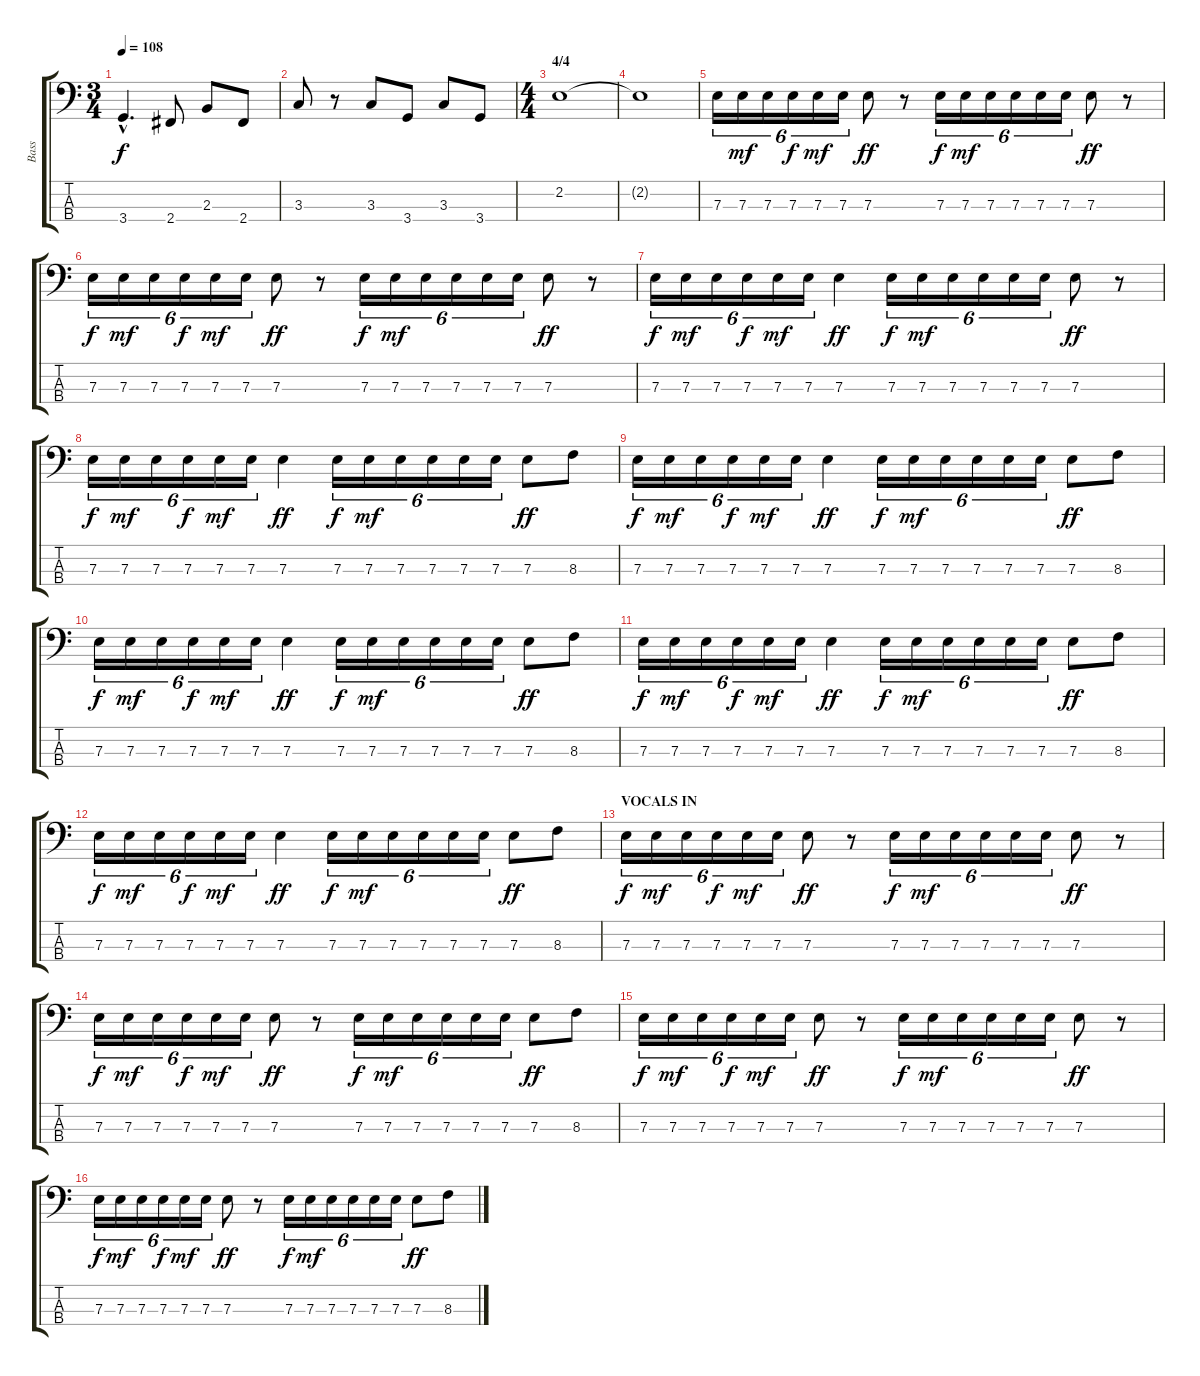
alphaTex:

\track ("Bass" "Bass") {instrument electricbassfinger}
\staff {score tabs}
\tuning (G2 D2 A1 E1) {hide}
\ts (3 4)
\tempo 108
\clef f4
\ks c
3.4{hac}.4{d dy f} 2.4.8 2.3.8 2.4.8 |
3.3.8 r.8 3.3.8 3.4.8 3.3.8 3.4.8 |
\ts (4 4)
\section ("" "4/4")
2.2.1 |
2.2{t}.1 |
7.3.16{tu (6 4)} 7.3.16{tu (6 4) dy mf} 7.3.16{tu (6 4)} 7.3.16{tu (6 4) dy f} 7.3.16{tu (6 4) dy mf} 7.3.16{tu (6 4)} 7.3.8{dy ff} r.8 7.3.16{tu (6 4) dy f} 7.3.16{tu (6 4) dy mf} 7.3.16{tu (6 4)} 7.3.16{tu (6 4)} 7.3.16{tu (6 4)} 7.3.16{tu (6 4)} 7.3.8{dy ff} r.8 |
7.3.16{tu (6 4) dy f} 7.3.16{tu (6 4) dy mf} 7.3.16{tu (6 4)} 7.3.16{tu (6 4) dy f} 7.3.16{tu (6 4) dy mf} 7.3.16{tu (6 4)} 7.3.8{dy ff} r.8 7.3.16{tu (6 4) dy f} 7.3.16{tu (6 4) dy mf} 7.3.16{tu (6 4)} 7.3.16{tu (6 4)} 7.3.16{tu (6 4)} 7.3.16{tu (6 4)} 7.3.8{dy ff} r.8 |
7.3.16{tu (6 4) dy f} 7.3.16{tu (6 4) dy mf} 7.3.16{tu (6 4)} 7.3.16{tu (6 4) dy f} 7.3.16{tu (6 4) dy mf} 7.3.16{tu (6 4)} 7.3.4{dy ff} 7.3.16{tu (6 4) dy f} 7.3.16{tu (6 4) dy mf} 7.3.16{tu (6 4)} 7.3.16{tu (6 4)} 7.3.16{tu (6 4)} 7.3.16{tu (6 4)} 7.3.8{dy ff} r.8 |
7.3.16{tu (6 4) dy f} 7.3.16{tu (6 4) dy mf} 7.3.16{tu (6 4)} 7.3.16{tu (6 4) dy f} 7.3.16{tu (6 4) dy mf} 7.3.16{tu (6 4)} 7.3.4{dy ff} 7.3.16{tu (6 4) dy f} 7.3.16{tu (6 4) dy mf} 7.3.16{tu (6 4)} 7.3.16{tu (6 4)} 7.3.16{tu (6 4)} 7.3.16{tu (6 4)} 7.3.8{dy ff} 8.3.8 |
7.3.16{tu (6 4) dy f} 7.3.16{tu (6 4) dy mf} 7.3.16{tu (6 4)} 7.3.16{tu (6 4) dy f} 7.3.16{tu (6 4) dy mf} 7.3.16{tu (6 4)} 7.3.4{dy ff} 7.3.16{tu (6 4) dy f} 7.3.16{tu (6 4) dy mf} 7.3.16{tu (6 4)} 7.3.16{tu (6 4)} 7.3.16{tu (6 4)} 7.3.16{tu (6 4)} 7.3.8{dy ff} 8.3.8 |
7.3.16{tu (6 4) dy f} 7.3.16{tu (6 4) dy mf} 7.3.16{tu (6 4)} 7.3.16{tu (6 4) dy f} 7.3.16{tu (6 4) dy mf} 7.3.16{tu (6 4)} 7.3.4{dy ff} 7.3.16{tu (6 4) dy f} 7.3.16{tu (6 4) dy mf} 7.3.16{tu (6 4)} 7.3.16{tu (6 4)} 7.3.16{tu (6 4)} 7.3.16{tu (6 4)} 7.3.8{dy ff} 8.3.8 |
7.3.16{tu (6 4) dy f} 7.3.16{tu (6 4) dy mf} 7.3.16{tu (6 4)} 7.3.16{tu (6 4) dy f} 7.3.16{tu (6 4) dy mf} 7.3.16{tu (6 4)} 7.3.4{dy ff} 7.3.16{tu (6 4) dy f} 7.3.16{tu (6 4) dy mf} 7.3.16{tu (6 4)} 7.3.16{tu (6 4)} 7.3.16{tu (6 4)} 7.3.16{tu (6 4)} 7.3.8{dy ff} 8.3.8 |
7.3.16{tu (6 4) dy f} 7.3.16{tu (6 4) dy mf} 7.3.16{tu (6 4)} 7.3.16{tu (6 4) dy f} 7.3.16{tu (6 4) dy mf} 7.3.16{tu (6 4)} 7.3.4{dy ff} 7.3.16{tu (6 4) dy f} 7.3.16{tu (6 4) dy mf} 7.3.16{tu (6 4)} 7.3.16{tu (6 4)} 7.3.16{tu (6 4)} 7.3.16{tu (6 4)} 7.3.8{dy ff} 8.3.8 |
\section ("" "VOCALS IN")
7.3.16{tu (6 4) dy f} 7.3.16{tu (6 4) dy mf} 7.3.16{tu (6 4)} 7.3.16{tu (6 4) dy f} 7.3.16{tu (6 4) dy mf} 7.3.16{tu (6 4)} 7.3.8{dy ff} r.8 7.3.16{tu (6 4) dy f} 7.3.16{tu (6 4) dy mf} 7.3.16{tu (6 4)} 7.3.16{tu (6 4)} 7.3.16{tu (6 4)} 7.3.16{tu (6 4)} 7.3.8{dy ff} r.8 |
7.3.16{tu (6 4) dy f} 7.3.16{tu (6 4) dy mf} 7.3.16{tu (6 4)} 7.3.16{tu (6 4) dy f} 7.3.16{tu (6 4) dy mf} 7.3.16{tu (6 4)} 7.3.8{dy ff} r.8 7.3.16{tu (6 4) dy f} 7.3.16{tu (6 4) dy mf} 7.3.16{tu (6 4)} 7.3.16{tu (6 4)} 7.3.16{tu (6 4)} 7.3.16{tu (6 4)} 7.3.8{dy ff} 8.3.8 |
7.3.16{tu (6 4) dy f} 7.3.16{tu (6 4) dy mf} 7.3.16{tu (6 4)} 7.3.16{tu (6 4) dy f} 7.3.16{tu (6 4) dy mf} 7.3.16{tu (6 4)} 7.3.8{dy ff} r.8 7.3.16{tu (6 4) dy f} 7.3.16{tu (6 4) dy mf} 7.3.16{tu (6 4)} 7.3.16{tu (6 4)} 7.3.16{tu (6 4)} 7.3.16{tu (6 4)} 7.3.8{dy ff} r.8 |
7.3.16{tu (6 4) dy f} 7.3.16{tu (6 4) dy mf} 7.3.16{tu (6 4)} 7.3.16{tu (6 4) dy f} 7.3.16{tu (6 4) dy mf} 7.3.16{tu (6 4)} 7.3.8{dy ff} r.8 7.3.16{tu (6 4) dy f} 7.3.16{tu (6 4) dy mf} 7.3.16{tu (6 4)} 7.3.16{tu (6 4)} 7.3.16{tu (6 4)} 7.3.16{tu (6 4)} 7.3.8{dy ff} 8.3.8
